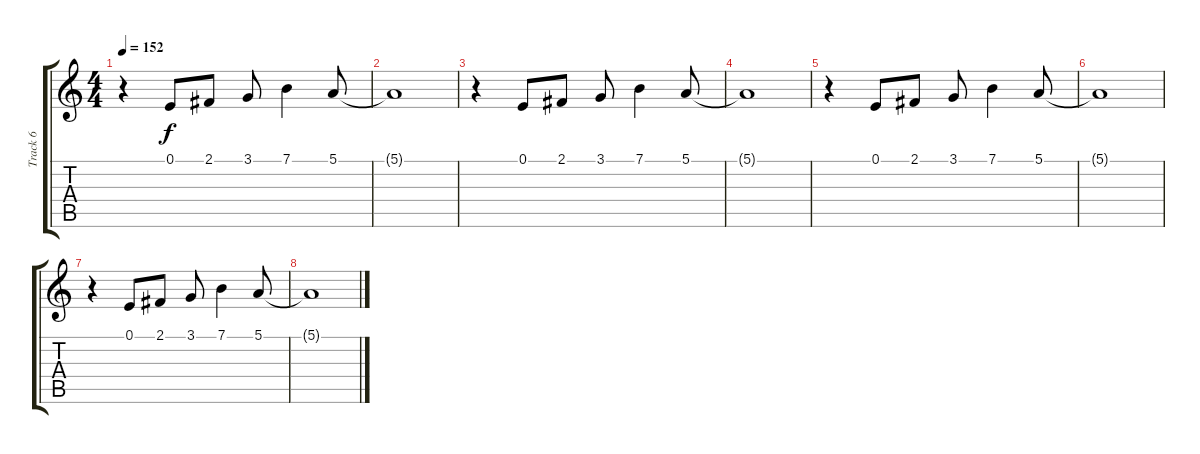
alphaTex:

\track ("Track 6" "Track 6") {instrument musicbox}
\staff {score tabs}
\tuning (E4 B3 G3 D3 A2 E2) {hide}
\ts (4 4)
\tempo 152
\clef g2
\ks c
r.4{dy f instrument musicbox} 0.1.8 2.1.8 3.1.8 7.1.4 5.1.8 |
5.1{t}.1 |
r.4 0.1.8 2.1.8 3.1.8 7.1.4 5.1.8 |
5.1{t}.1 |
r.4 0.1.8 2.1.8 3.1.8 7.1.4 5.1.8 |
5.1{t}.1 |
r.4 0.1.8 2.1.8 3.1.8 7.1.4 5.1.8 |
5.1{t}.1
